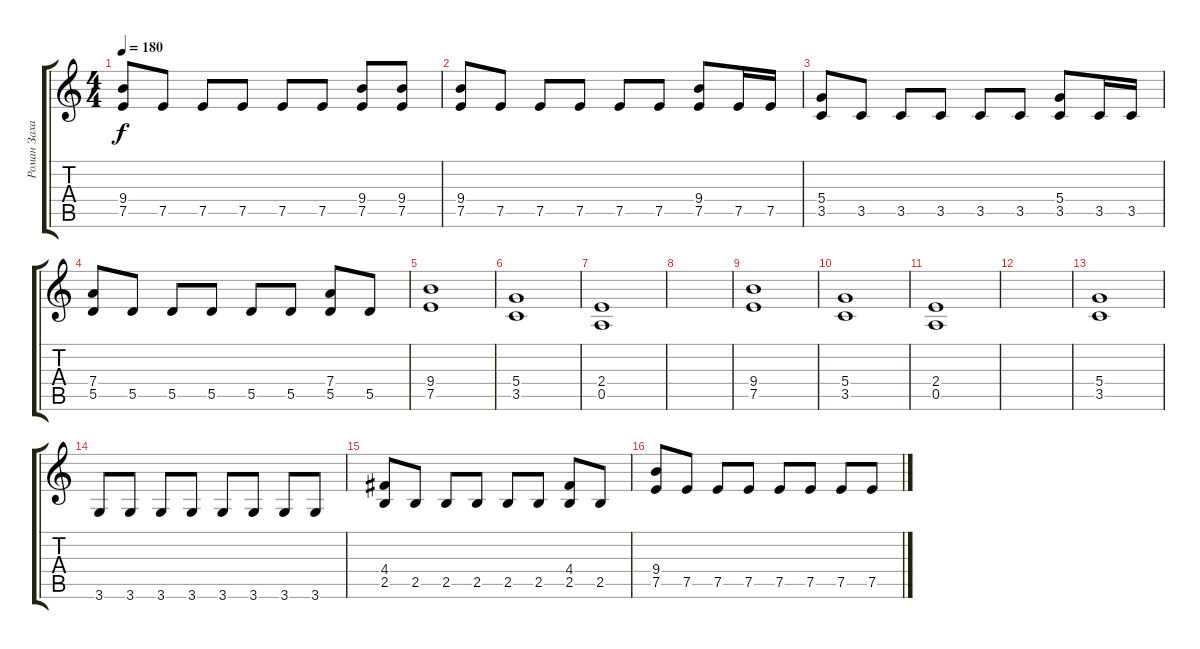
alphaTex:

\track ("Роман Захаров" "Роман Заха") {instrument distortionguitar}
\staff {score tabs}
\tuning (E4 B3 G3 D3 A2 E2) {hide}
\ts (4 4)
\tempo 180
\clef g2
\ks c
(9.4 7.5).8{dy f} 7.5.8 7.5.8 7.5.8 7.5.8 7.5.8 (9.4 7.5).8 (9.4 7.5).8 |
(9.4 7.5).8 7.5.8 7.5.8 7.5.8 7.5.8 7.5.8 (9.4 7.5).8 7.5.16 7.5.16 |
(5.4 3.5).8 3.5.8 3.5.8 3.5.8 3.5.8 3.5.8 (5.4 3.5).8 3.5.16 3.5.16 |
(7.4 5.5).8 5.5.8 5.5.8 5.5.8 5.5.8 5.5.8 (7.4 5.5).8 5.5.8 |
(9.4 7.5).1 |
(5.4 3.5).1 |
(2.4 0.5).1 |
|
(9.4 7.5).1 |
(5.4 3.5).1 |
(2.4 0.5).1 |
|
(5.4 3.5).1 |
3.6.8 3.6.8 3.6.8 3.6.8 3.6.8 3.6.8 3.6.8 3.6.8 |
(4.4 2.5).8 2.5.8 2.5.8 2.5.8 2.5.8 2.5.8 (4.4 2.5).8 2.5.8 |
(9.4 7.5).8 7.5.8 7.5.8 7.5.8 7.5.8 7.5.8 7.5.8 7.5.8
